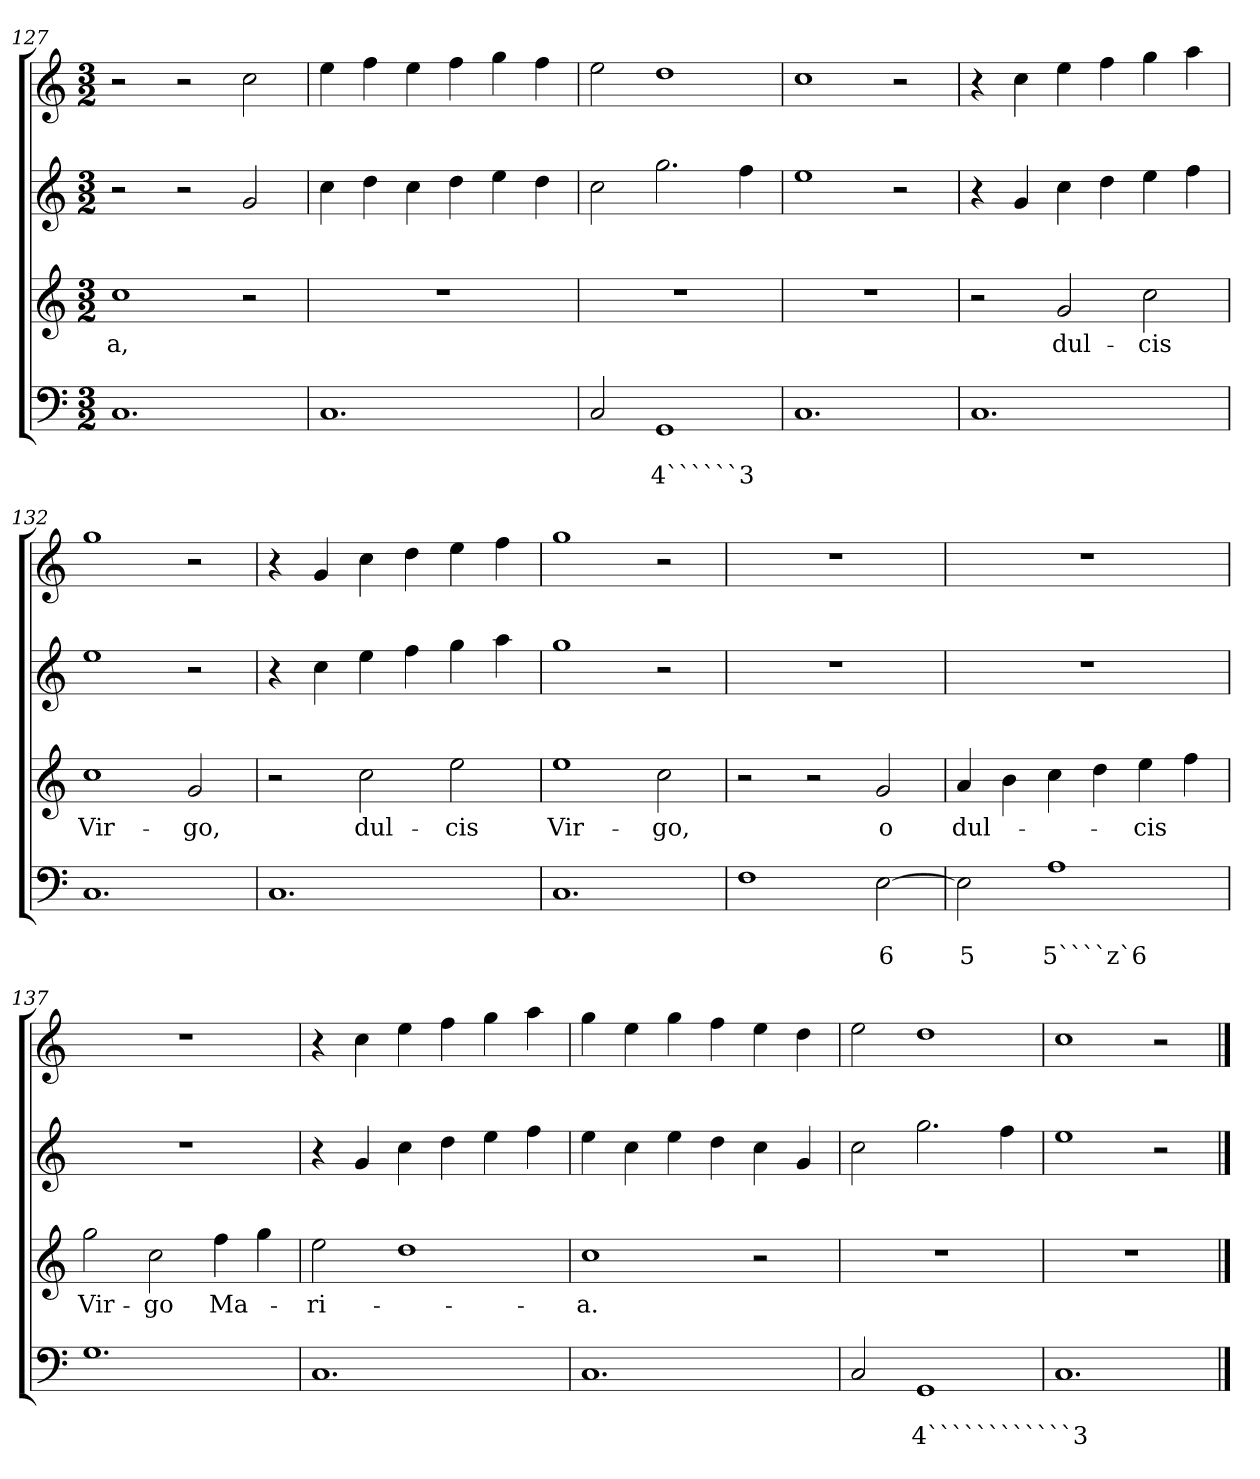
**kern	**text	**text	**kern	**text	**kern	**kern
*part4	*part4	*part4	*part3	*part3	*part2	*part1
*staff4	*staff4	*staff4	*staff3	*staff3	*staff2	*staff1
*clefF4	*	*	*clefG2	*	*clefG2	*clefG2
*k[]	*	*	*k[]	*	*k[]	*k[]
*C:	*	*	*C:	*	*C:	*C:
*M3/2	*	*	*M3/2	*	*M3/2	*M3/2
=127	=127	=127	=127	=127	=127	=127
!	!	!	!	!LO:LY:b	!	!
1.C	.	.	1cc	-a,	2r	2r
.	.	.	.	.	2r	2r
.	.	.	2r	.	2g/	2cc\
=128	=128	=128	=128	=128	=128	=128
1.C	.	.	1.r	.	4cc\	4ee\
.	.	.	.	.	4dd\	4ff\
.	.	.	.	.	4cc\	4ee\
.	.	.	.	.	4dd\	4ff\
.	.	.	.	.	4ee\	4gg\
.	.	.	.	.	4dd\	4ff\
=129	=129	=129	=129	=129	=129	=129
2C/	.	.	1.r	.	2cc\	2ee\
!	!	!LO:LY:b	!	!	!	!
1GG	.	4``````3	.	.	2.gg\	1dd
.	.	.	.	.	4ff\	.
=130	=130	=130	=130	=130	=130	=130
1.C	.	.	1.r	.	1ee	1cc
.	.	.	.	.	2r	2r
=131	=131	=131	=131	=131	=131	=131
1.C	.	.	2r	.	4r	4r
.	.	.	.	.	4g/	4cc\
!	!	!	!	!LO:LY:b	!	!
.	.	.	2g/	dul-	4cc\	4ee\
.	.	.	.	.	4dd\	4ff\
!	!	!	!	!LO:LY:b	!	!
.	.	.	2cc\	-cis	4ee\	4gg\
.	.	.	.	.	4ff\	4aa\
!!LO:PB:g=z
=132	=132	=132	=132	=132	=132	=132
!	!	!	!	!LO:LY:b	!	!
1.C	.	.	1cc	Vir-	1ee	1gg
!	!	!	!	!LO:LY:b	!	!
.	.	.	2g/	-go,	2r	2r
=133	=133	=133	=133	=133	=133	=133
1.C	.	.	2r	.	4r	4r
.	.	.	.	.	4cc\	4g/
!	!	!	!	!LO:LY:b	!	!
.	.	.	2cc\	dul-	4ee\	4cc\
.	.	.	.	.	4ff\	4dd\
!	!	!	!	!LO:LY:b	!	!
.	.	.	2ee\	-cis	4gg\	4ee\
.	.	.	.	.	4aa\	4ff\
=134	=134	=134	=134	=134	=134	=134
!	!	!	!	!LO:LY:b	!	!
1.C	.	.	1ee	Vir-	1gg	1gg
!	!	!	!	!LO:LY:b	!	!
.	.	.	2cc\	-go,	2r	2r
=135	=135	=135	=135	=135	=135	=135
1F	.	.	2r	.	1.r	1.r
.	.	.	2r	.	.	.
!	!	!LO:LY:b	!	!LO:LY:b	!	!
[2E\	.	6	2g/	o	.	.
=136	=136	=136	=136	=136	=136	=136
!	!	!LO:LY:b	!	!LO:LY:b	!	!
2E\]	.	5	4a/	dul-	1.r	1.r
.	.	.	4b\	.	.	.
!	!	!LO:LY:b	!	!	!	!
1A	.	5````z`6	4cc\	.	.	.
.	.	.	4dd\	.	.	.
!	!	!	!	!LO:LY:b	!	!
.	.	.	4ee\	-cis	.	.
.	.	.	4ff\	.	.	.
=137	=137	=137	=137	=137	=137	=137
!	!	!	!	!LO:LY:b	!	!
1.G	.	.	2gg\	Vir-	1.r	1.r
!	!	!	!	!LO:LY:b	!	!
.	.	.	2cc\	-go	.	.
!	!	!	!	!LO:LY:b	!	!
.	.	.	4ff\	Ma-	.	.
.	.	.	4gg\	.	.	.
!!LO:LB:g=z
=138	=138	=138	=138	=138	=138	=138
!	!	!	!	!LO:LY:b	!	!
1.C	.	.	2ee\	-ri-	4r	4r
.	.	.	.	.	4g/	4cc\
.	.	.	1dd	.	4cc\	4ee\
.	.	.	.	.	4dd\	4ff\
.	.	.	.	.	4ee\	4gg\
.	.	.	.	.	4ff\	4aa\
=139	=139	=139	=139	=139	=139	=139
!	!	!	!	!LO:LY:b	!	!
1.C	.	.	1cc	-a.	4ee\	4gg\
.	.	.	.	.	4cc\	4ee\
.	.	.	.	.	4ee\	4gg\
.	.	.	.	.	4dd\	4ff\
.	.	.	2r	.	4cc\	4ee\
.	.	.	.	.	4g/	4dd\
=140	=140	=140	=140	=140	=140	=140
2C/	.	.	1.r	.	2cc\	2ee\
!	!	!LO:LY:b	!	!	!	!
1GG	.	4````````````3	.	.	2.gg\	1dd
.	.	.	.	.	4ff\	.
=141	=141	=141	=141	=141	=141	=141
1.C	.	.	1.r	.	1ee	1cc
.	.	.	.	.	2r	2r
==	==	==	==	==	==	==
*-	*-	*-	*-	*-	*-	*-
